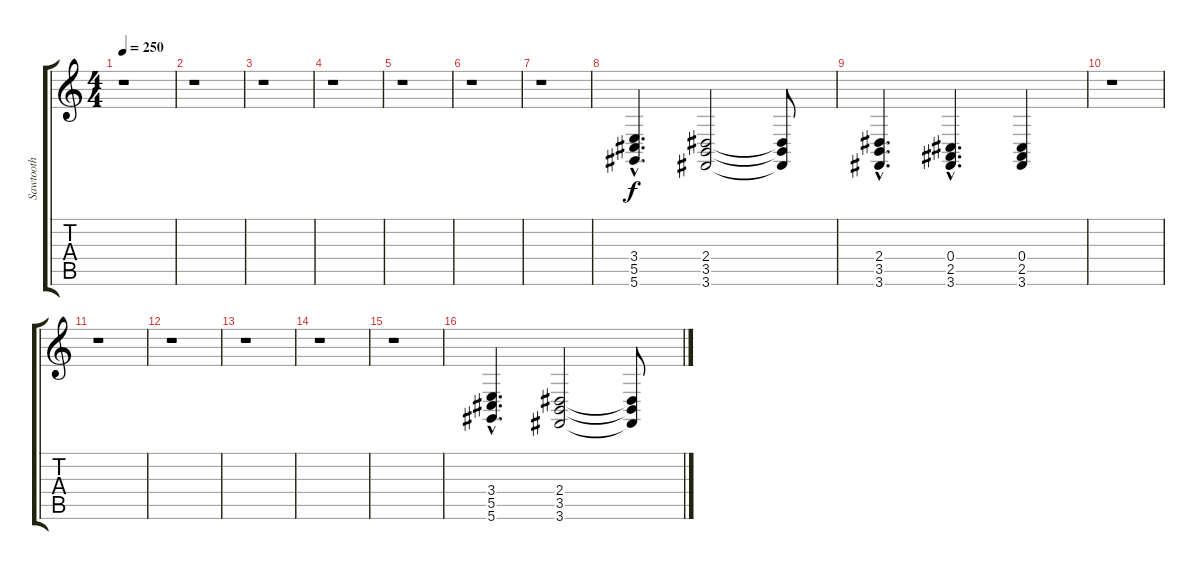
\track ("Sawtooth" "Sawtooth") {instrument lead2sawtooth}
\staff {score tabs}
\tuning (Eb4 Bb3 Gb3 Db3 Ab2 Eb2) {hide}
\ts (4 4)
\tempo 250
\clef g2
\ks c
r.1{dy f instrument lead2sawtooth} |
r.1 |
r.1 |
r.1 |
r.1 |
r.1 |
r.1 |
(3.4{hac} 5.5{hac} 5.6{hac}).4{d} (2.4 3.5 3.6).2 (2.4{t} 3.5{t} 3.6{t}).8 |
(2.4{hac} 3.5{hac} 3.6{hac}).4{d} (0.4{hac} 2.5{hac} 3.6{hac}).4{d} (0.4 2.5 3.6).4 |
r.1 |
r.1 |
r.1 |
r.1 |
r.1 |
r.1 |
(3.4{hac} 5.5{hac} 5.6{hac}).4{d} (2.4 3.5 3.6).2 (2.4{t} 3.5{t} 3.6{t}).8
